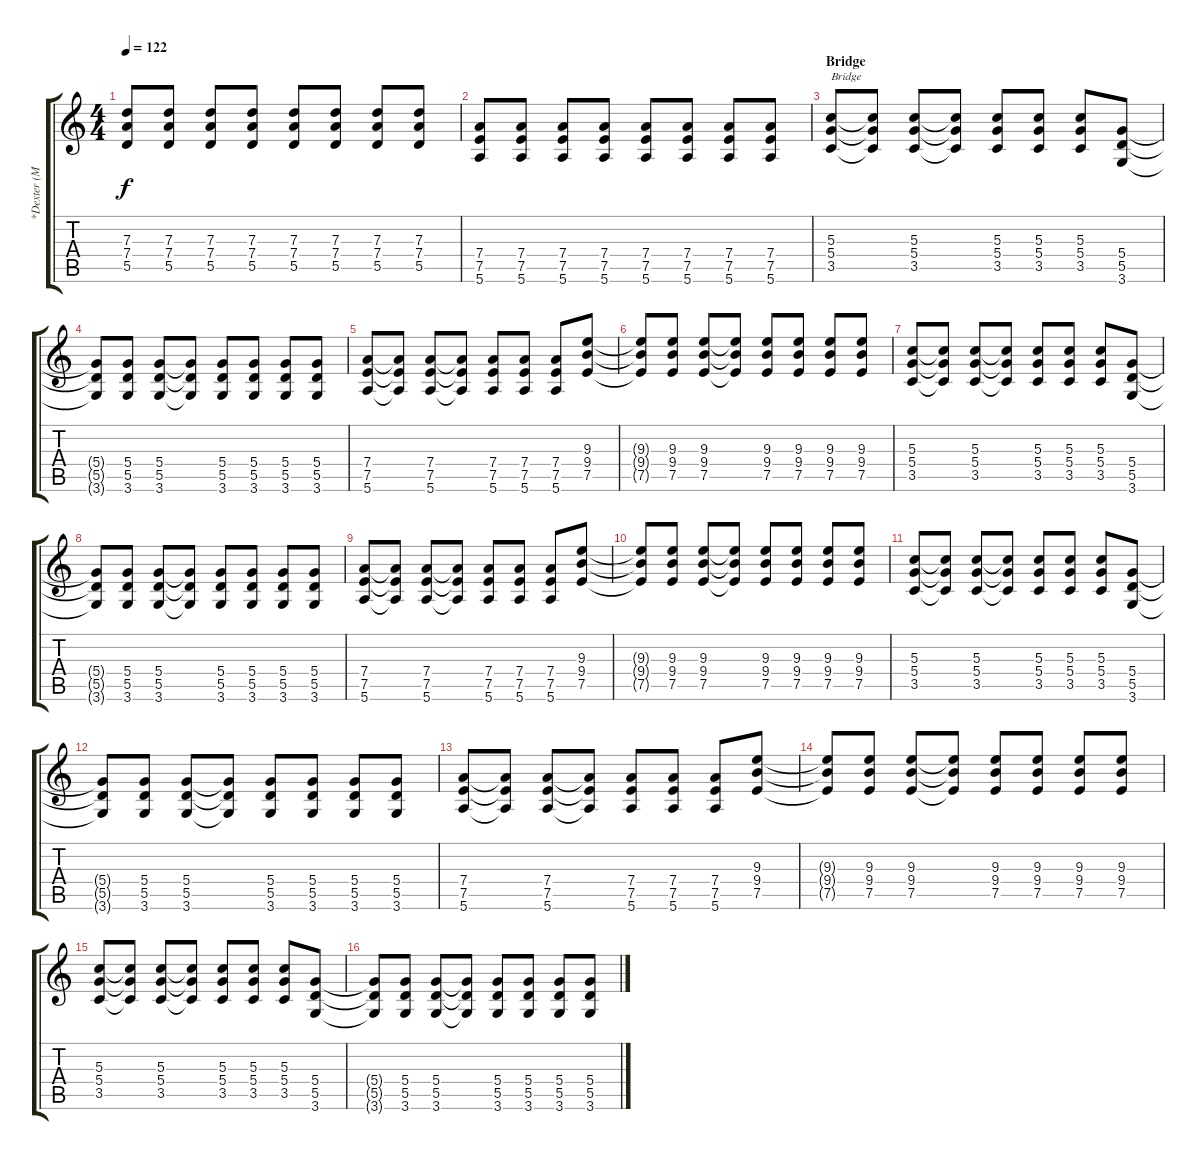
\track ("*Dexter (Main guitar)" "*Dexter (M") {instrument distortionguitar}
\staff {score tabs}
\tuning (E4 B3 G3 D3 A2 E2) {hide}
\ts (4 4)
\tempo 122
\clef g2
\ks c
(7.3 7.4 5.5).8{dy f} (7.3 7.4 5.5).8 (7.3 7.4 5.5).8 (7.3 7.4 5.5).8 (7.3 7.4 5.5).8 (7.3 7.4 5.5).8 (7.3 7.4 5.5).8 (7.3 7.4 5.5).8 |
(7.4 7.5 5.6).8 (7.4 7.5 5.6).8 (7.4 7.5 5.6).8 (7.4 7.5 5.6).8 (7.4 7.5 5.6).8 (7.4 7.5 5.6).8 (7.4 7.5 5.6).8 (7.4 7.5 5.6).8 |
\section ("" "Bridge")
(5.3 5.4 3.5).8{txt "Bridge"} (5.3{t} 5.4{t} 3.5{t}).8 (5.3 5.4 3.5).8 (5.3{t} 5.4{t} 3.5{t}).8 (5.3 5.4 3.5).8 (5.3 5.4 3.5).8 (5.3 5.4 3.5).8 (5.4 5.5 3.6).8 |
(5.4{t} 5.5{t} 3.6{t}).8 (5.4 5.5 3.6).8 (5.4 5.5 3.6).8 (5.4{t} 5.5{t} 3.6{t}).8 (5.4 5.5 3.6).8 (5.4 5.5 3.6).8 (5.4 5.5 3.6).8 (5.4 5.5 3.6).8 |
(7.4 7.5 5.6).8 (7.4{t} 7.5{t} 5.6{t}).8 (7.4 7.5 5.6).8 (7.4{t} 7.5{t} 5.6{t}).8 (7.4 7.5 5.6).8 (7.4 7.5 5.6).8 (7.4 7.5 5.6).8 (9.3 9.4 7.5).8 |
(9.3{t} 9.4{t} 7.5{t}).8 (9.3 9.4 7.5).8 (9.3 9.4 7.5).8 (9.3{t} 9.4{t} 7.5{t}).8 (9.3 9.4 7.5).8 (9.3 9.4 7.5).8 (9.3 9.4 7.5).8 (9.3 9.4 7.5).8 |
(5.3 5.4 3.5).8 (5.3{t} 5.4{t} 3.5{t}).8 (5.3 5.4 3.5).8 (5.3{t} 5.4{t} 3.5{t}).8 (5.3 5.4 3.5).8 (5.3 5.4 3.5).8 (5.3 5.4 3.5).8 (5.4 5.5 3.6).8 |
(5.4{t} 5.5{t} 3.6{t}).8 (5.4 5.5 3.6).8 (5.4 5.5 3.6).8 (5.4{t} 5.5{t} 3.6{t}).8 (5.4 5.5 3.6).8 (5.4 5.5 3.6).8 (5.4 5.5 3.6).8 (5.4 5.5 3.6).8 |
(7.4 7.5 5.6).8 (7.4{t} 7.5{t} 5.6{t}).8 (7.4 7.5 5.6).8 (7.4{t} 7.5{t} 5.6{t}).8 (7.4 7.5 5.6).8 (7.4 7.5 5.6).8 (7.4 7.5 5.6).8 (9.3 9.4 7.5).8 |
(9.3{t} 9.4{t} 7.5{t}).8 (9.3 9.4 7.5).8 (9.3 9.4 7.5).8 (9.3{t} 9.4{t} 7.5{t}).8 (9.3 9.4 7.5).8 (9.3 9.4 7.5).8 (9.3 9.4 7.5).8 (9.3 9.4 7.5).8 |
(5.3 5.4 3.5).8 (5.3{t} 5.4{t} 3.5{t}).8 (5.3 5.4 3.5).8 (5.3{t} 5.4{t} 3.5{t}).8 (5.3 5.4 3.5).8 (5.3 5.4 3.5).8 (5.3 5.4 3.5).8 (5.4 5.5 3.6).8 |
(5.4{t} 5.5{t} 3.6{t}).8 (5.4 5.5 3.6).8 (5.4 5.5 3.6).8 (5.4{t} 5.5{t} 3.6{t}).8 (5.4 5.5 3.6).8 (5.4 5.5 3.6).8 (5.4 5.5 3.6).8 (5.4 5.5 3.6).8 |
(7.4 7.5 5.6).8 (7.4{t} 7.5{t} 5.6{t}).8 (7.4 7.5 5.6).8 (7.4{t} 7.5{t} 5.6{t}).8 (7.4 7.5 5.6).8 (7.4 7.5 5.6).8 (7.4 7.5 5.6).8 (9.3 9.4 7.5).8 |
(9.3{t} 9.4{t} 7.5{t}).8 (9.3 9.4 7.5).8 (9.3 9.4 7.5).8 (9.3{t} 9.4{t} 7.5{t}).8 (9.3 9.4 7.5).8 (9.3 9.4 7.5).8 (9.3 9.4 7.5).8 (9.3 9.4 7.5).8 |
(5.3 5.4 3.5).8 (5.3{t} 5.4{t} 3.5{t}).8 (5.3 5.4 3.5).8 (5.3{t} 5.4{t} 3.5{t}).8 (5.3 5.4 3.5).8 (5.3 5.4 3.5).8 (5.3 5.4 3.5).8 (5.4 5.5 3.6).8 |
(5.4{t} 5.5{t} 3.6{t}).8 (5.4 5.5 3.6).8 (5.4 5.5 3.6).8 (5.4{t} 5.5{t} 3.6{t}).8 (5.4 5.5 3.6).8 (5.4 5.5 3.6).8 (5.4 5.5 3.6).8 (5.4 5.5 3.6).8
